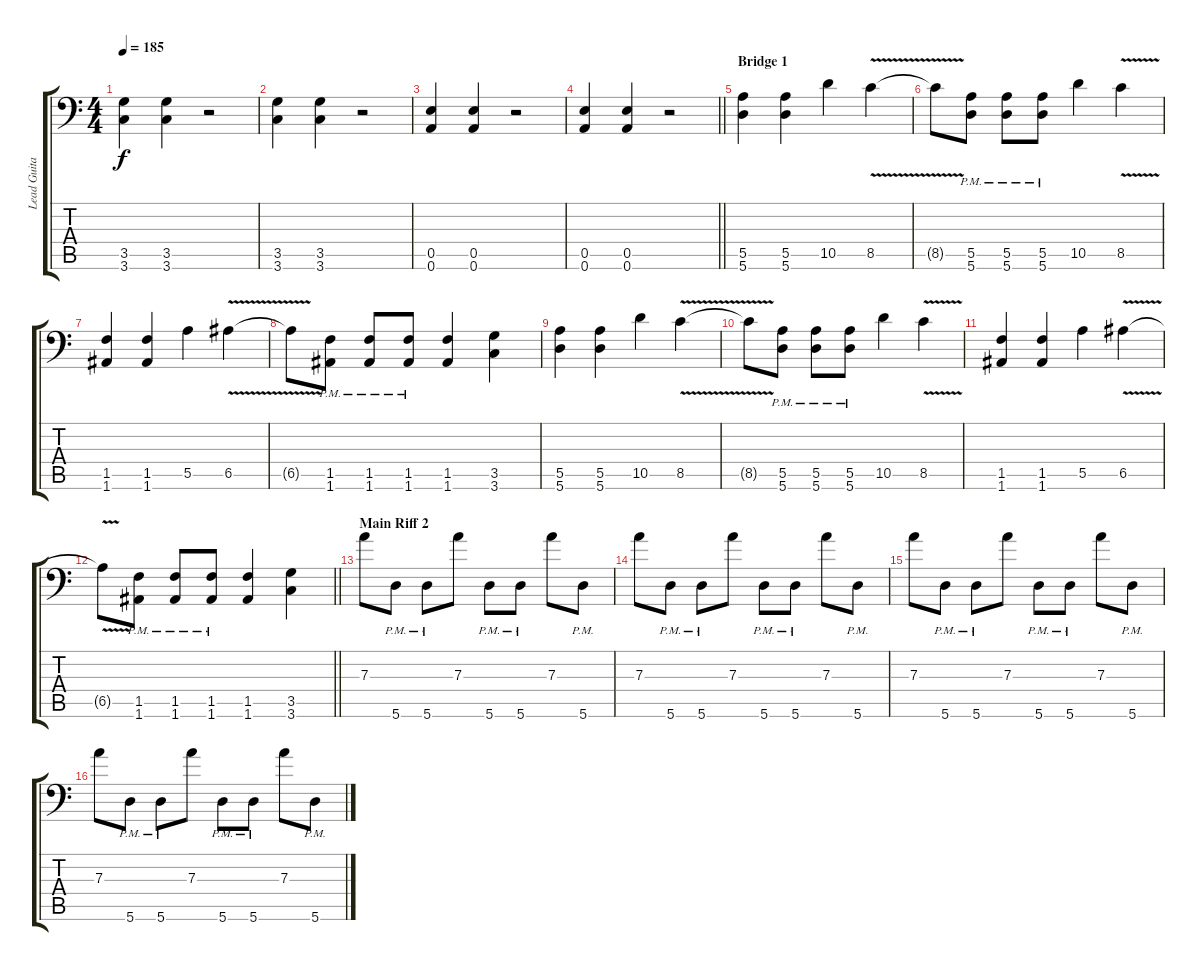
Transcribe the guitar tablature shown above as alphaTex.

\track ("Lead Guitar 2" "Lead Guita") {instrument distortionguitar}
\staff {score tabs}
\tuning (B3 Gb3 D3 A2 E2 A1) {hide}
\ts (4 4)
\tempo 185
\clef f4
\ks c
(3.5 3.6).4{dy f} (3.5 3.6).4 r.2 |
(3.5 3.6).4 (3.5 3.6).4 r.2 |
(0.5 0.6).4 (0.5 0.6).4 r.2 |
\barLineRight lightlight
(0.5 0.6).4 (0.5 0.6).4 r.2 |
\section ("" "Bridge 1")
(5.5 5.6).4 (5.5 5.6).4 10.5.4 8.5{v}.4 |
8.5{t}.8 (5.5{pm} 5.6{pm}).8 (5.5{pm} 5.6{pm}).8 (5.5{pm} 5.6{pm}).8 10.5.4 8.5{v}.4 |
(1.5 1.6).4 (1.5 1.6).4 5.5.4 6.5{v}.4 |
6.5{t}.8 (1.5{pm} 1.6{pm}).8 (1.5{pm} 1.6{pm}).8 (1.5{pm} 1.6{pm}).8 (1.5 1.6).4 (3.5 3.6).4 |
(5.5 5.6).4 (5.5 5.6).4 10.5.4 8.5{v}.4 |
8.5{t}.8 (5.5{pm} 5.6{pm}).8 (5.5{pm} 5.6{pm}).8 (5.5{pm} 5.6{pm}).8 10.5.4 8.5{v}.4 |
(1.5 1.6).4 (1.5 1.6).4 5.5.4 6.5{v}.4 |
\barLineRight lightlight
6.5{t}.8 (1.5{pm} 1.6{pm}).8 (1.5{pm} 1.6{pm}).8 (1.5{pm} 1.6{pm}).8 (1.5 1.6).4 (3.5 3.6).4 |
\section ("" "Main Riff 2")
7.3.8 5.6{pm}.8 5.6{pm}.8 7.3.8 5.6{pm}.8 5.6{pm}.8 7.3.8 5.6{pm}.8 |
7.3.8 5.6{pm}.8 5.6{pm}.8 7.3.8 5.6{pm}.8 5.6{pm}.8 7.3.8 5.6{pm}.8 |
7.3.8 5.6{pm}.8 5.6{pm}.8 7.3.8 5.6{pm}.8 5.6{pm}.8 7.3.8 5.6{pm}.8 |
7.3.8 5.6{pm}.8 5.6{pm}.8 7.3.8 5.6{pm}.8 5.6{pm}.8 7.3.8 5.6{pm}.8
